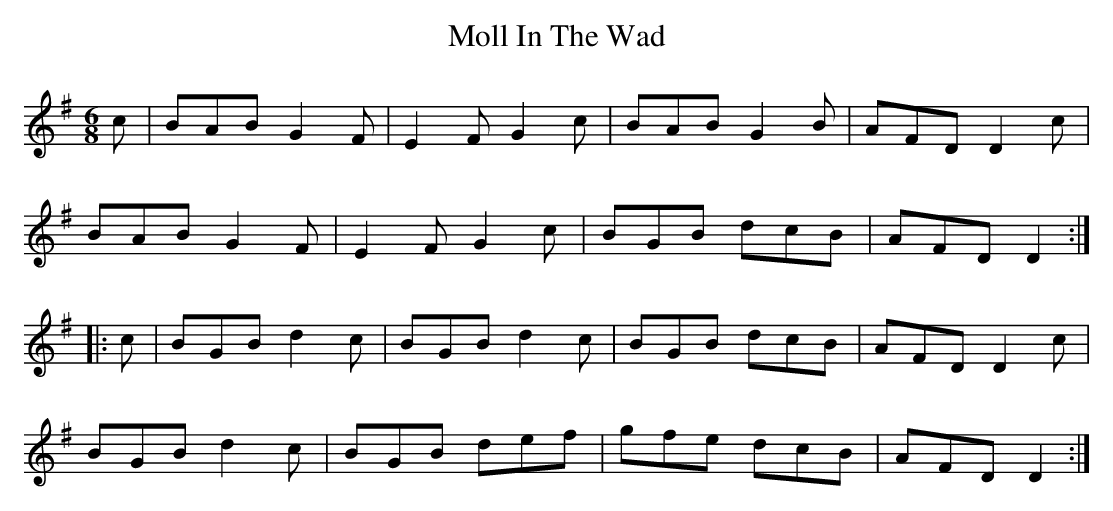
X:1
T: Moll In The Wad
M: 6/8
L: 1/8
K: Dmix
   c | BAB G2 F | E2 F G2 c | BAB G2 B | AFD D2 c |
       BAB G2 F | E2 F G2 c | BGB dcB  | AFD D2  :|
|: c | BGB d2 c | BGB  d2 c | BGB dcB  | AFD D2 c |
       BGB d2 c | BGB  def  | gfe dcB  | AFD D2  :|
